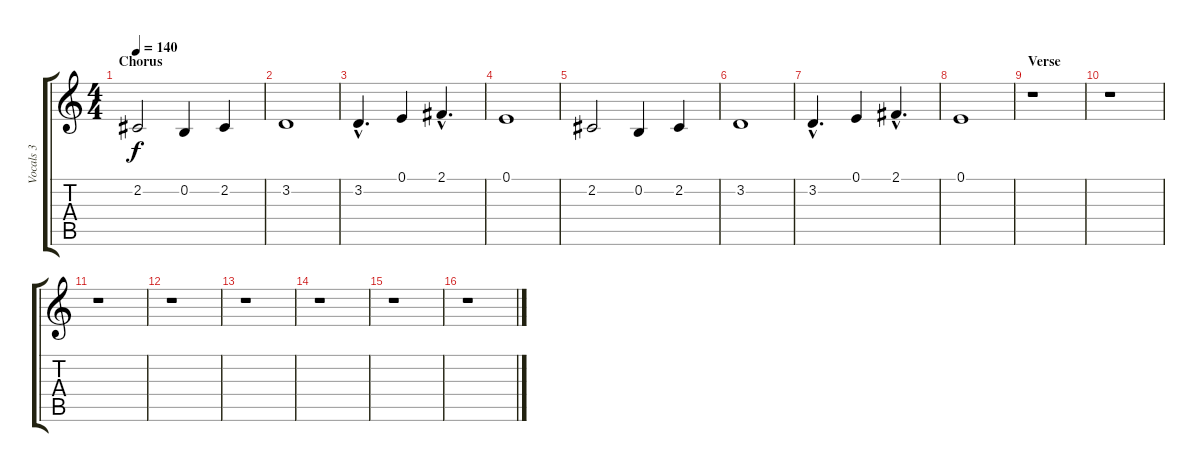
\track ("Vocals 3" "Vocals 3") {instrument lead8bassandlead}
\staff {score tabs}
\tuning (E4 B3 G3 D3 A2 E2) {hide}
\ts (4 4)
\section ("" "Chorus")
\tempo 140
\clef g2
\ks c
2.2.2{dy f} 0.2.4 2.2.4 |
3.2.1 |
3.2{hac}.4{d} 0.1.4 2.1{hac}.4{d} |
0.1.1 |
2.2.2 0.2.4 2.2.4 |
3.2.1 |
3.2{hac}.4{d} 0.1.4 2.1{hac}.4{d} |
0.1.1 |
\section ("" "Verse")
r.1 |
r.1 |
r.1 |
r.1 |
r.1 |
r.1 |
r.1 |
r.1
